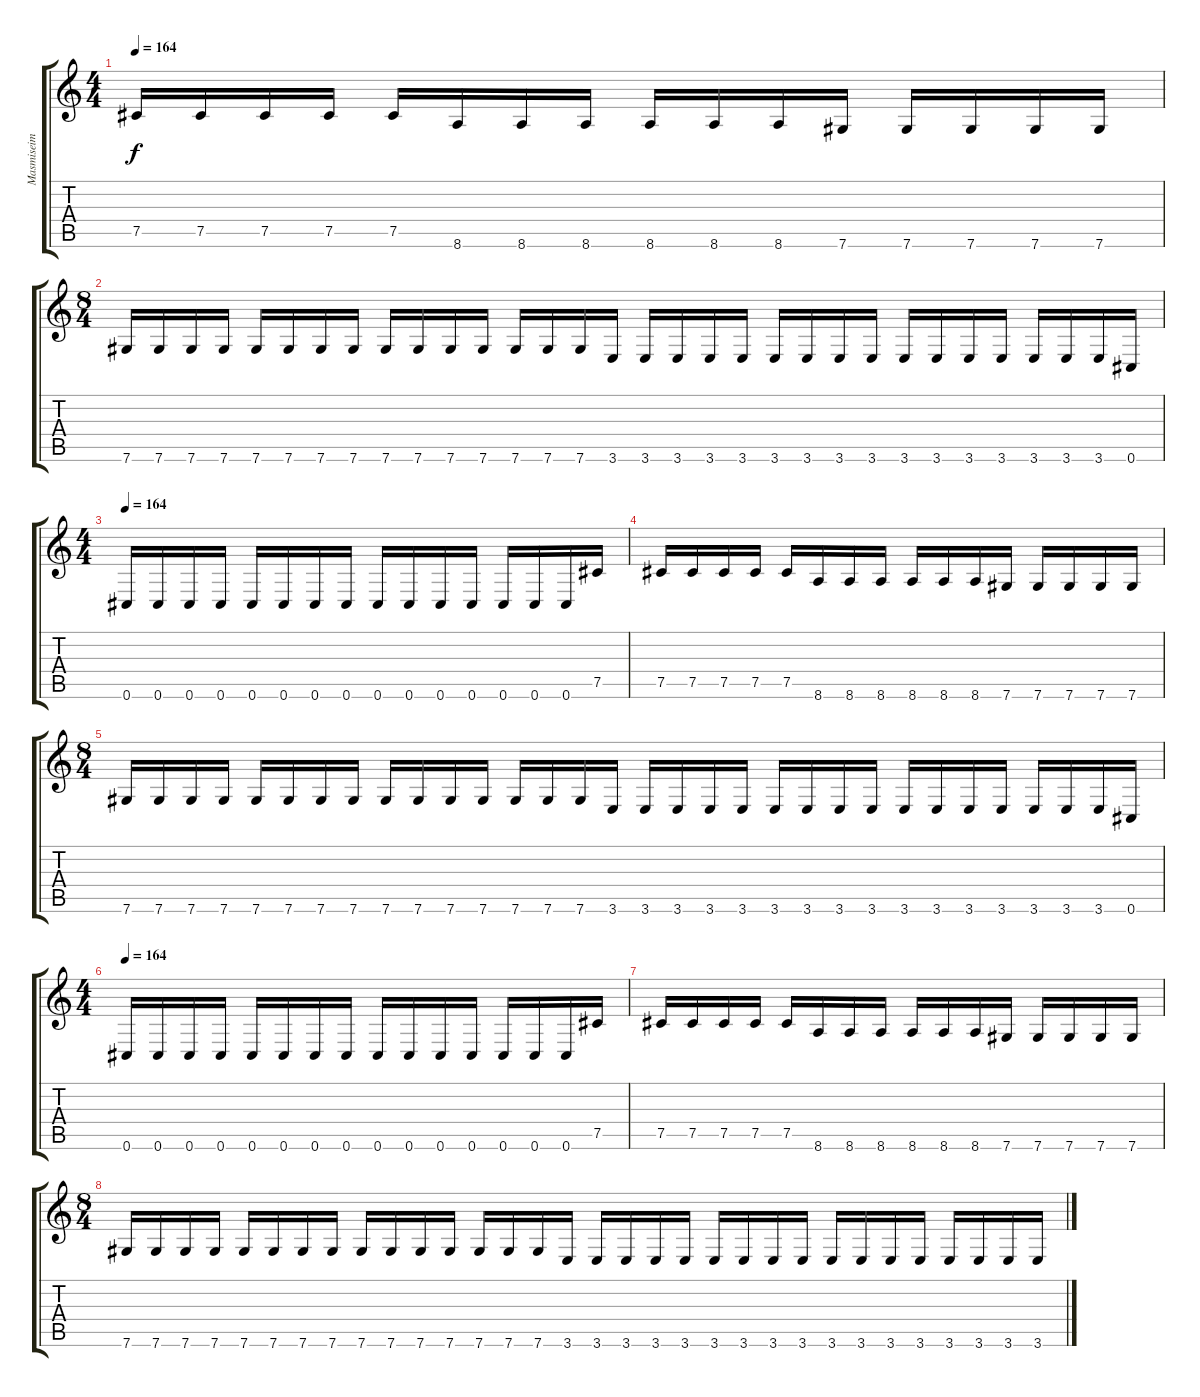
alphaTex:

\track ("Masmiseim " "Masmiseim ") {instrument electricbasspick}
\staff {score tabs}
\tuning (Db4 Ab3 E3 B2 Gb2 Db2) {hide}
\ts (4 4)
\tempo 164
\clef g2
\ks c
7.5.16{dy f} 7.5.16 7.5.16 7.5.16 7.5.16 8.6.16 8.6.16 8.6.16 8.6.16 8.6.16 8.6.16 7.6.16 7.6.16 7.6.16 7.6.16 7.6.16 |
\ts (8 4)
7.6.16 7.6.16 7.6.16 7.6.16 7.6.16 7.6.16 7.6.16 7.6.16 7.6.16 7.6.16 7.6.16 7.6.16 7.6.16 7.6.16 7.6.16 3.6.16 3.6.16 3.6.16 3.6.16 3.6.16 3.6.16 3.6.16 3.6.16 3.6.16 3.6.16 3.6.16 3.6.16 3.6.16 3.6.16 3.6.16 3.6.16 0.6.16 |
\ts (4 4)
\tempo 164
0.6.16 0.6.16 0.6.16 0.6.16 0.6.16 0.6.16 0.6.16 0.6.16 0.6.16 0.6.16 0.6.16 0.6.16 0.6.16 0.6.16 0.6.16 7.5.16 |
7.5.16 7.5.16 7.5.16 7.5.16 7.5.16 8.6.16 8.6.16 8.6.16 8.6.16 8.6.16 8.6.16 7.6.16 7.6.16 7.6.16 7.6.16 7.6.16 |
\ts (8 4)
7.6.16 7.6.16 7.6.16 7.6.16 7.6.16 7.6.16 7.6.16 7.6.16 7.6.16 7.6.16 7.6.16 7.6.16 7.6.16 7.6.16 7.6.16 3.6.16 3.6.16 3.6.16 3.6.16 3.6.16 3.6.16 3.6.16 3.6.16 3.6.16 3.6.16 3.6.16 3.6.16 3.6.16 3.6.16 3.6.16 3.6.16 0.6.16 |
\ts (4 4)
\tempo 164
0.6.16 0.6.16 0.6.16 0.6.16 0.6.16 0.6.16 0.6.16 0.6.16 0.6.16 0.6.16 0.6.16 0.6.16 0.6.16 0.6.16 0.6.16 7.5.16 |
7.5.16 7.5.16 7.5.16 7.5.16 7.5.16 8.6.16 8.6.16 8.6.16 8.6.16 8.6.16 8.6.16 7.6.16 7.6.16 7.6.16 7.6.16 7.6.16 |
\ts (8 4)
7.6.16 7.6.16 7.6.16 7.6.16 7.6.16 7.6.16 7.6.16 7.6.16 7.6.16 7.6.16 7.6.16 7.6.16 7.6.16 7.6.16 7.6.16 3.6.16 3.6.16 3.6.16 3.6.16 3.6.16 3.6.16 3.6.16 3.6.16 3.6.16 3.6.16 3.6.16 3.6.16 3.6.16 3.6.16 3.6.16 3.6.16 3.6.16
